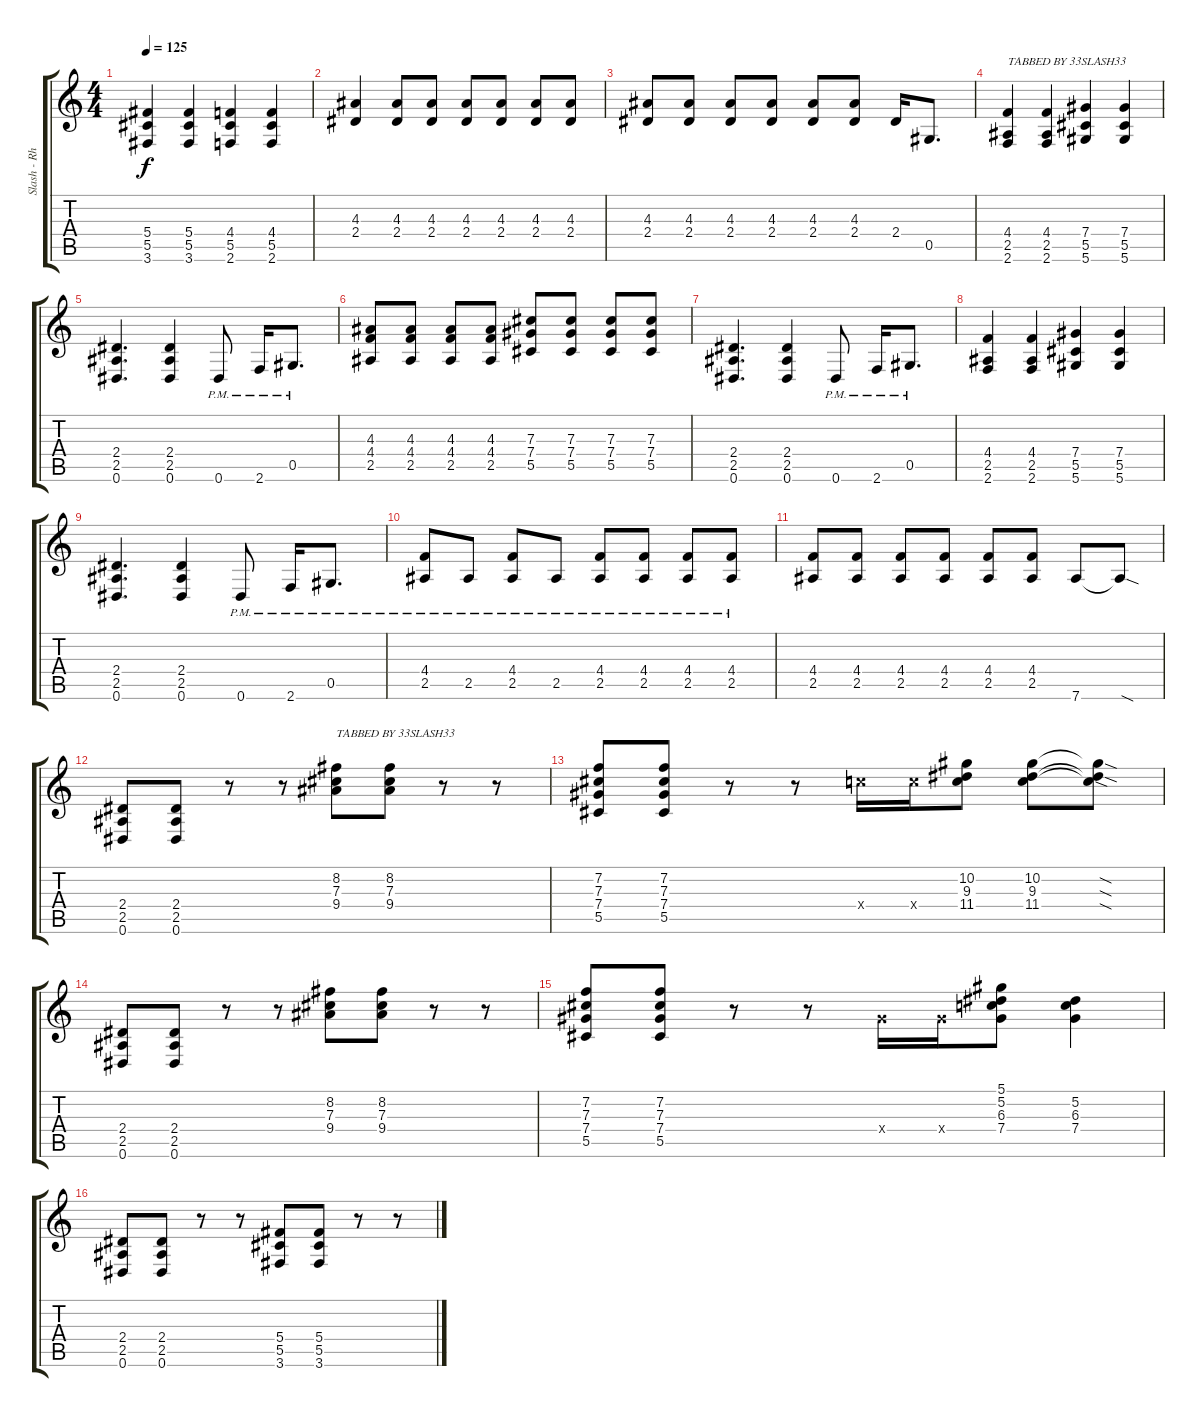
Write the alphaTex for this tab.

\track ("Slash - Rhythm Guitar" "Slash - Rh") {instrument distortionguitar}
\staff {score tabs}
\tuning (Eb4 Bb3 Gb3 Db3 Ab2 Eb2) {hide}
\ts (4 4)
\tempo 125
\clef g2
\ks c
(5.4 5.5 3.6).4{dy f} (5.4 5.5 3.6).4 (4.4 5.5 2.6).4 (4.4 5.5 2.6).4 |
(4.3 2.4).4 (4.3 2.4).8 (4.3 2.4).8 (4.3 2.4).8 (4.3 2.4).8 (4.3 2.4).8 (4.3 2.4).8 |
(4.3 2.4).8 (4.3 2.4).8 (4.3 2.4).8 (4.3 2.4).8 (4.3 2.4).8 (4.3 2.4).8 2.4.16 0.5.8{d} |
(4.4 2.5 2.6).4{txt "TABBED BY 33SLASH33"} (4.4 2.5 2.6).4 (7.4 5.5 5.6).4 (7.4 5.5 5.6).4 |
(2.4 2.5 0.6).4{d} (2.4 2.5 0.6).4 0.6{pm}.8 2.6{pm}.16 0.5{pm}.8{d} |
(4.3 4.4 2.5).8 (4.3 4.4 2.5).8 (4.3 4.4 2.5).8 (4.3 4.4 2.5).8 (7.3 7.4 5.5).8 (7.3 7.4 5.5).8 (7.3 7.4 5.5).8 (7.3 7.4 5.5).8 |
(2.4 2.5 0.6).4{d} (2.4 2.5 0.6).4 0.6{pm}.8 2.6{pm}.16 0.5{pm}.8{d} |
(4.4 2.5 2.6).4 (4.4 2.5 2.6).4 (7.4 5.5 5.6).4 (7.4 5.5 5.6).4 |
(2.4 2.5 0.6).4{d} (2.4 2.5 0.6).4 0.6{pm}.8 2.6{pm}.16 0.5{pm}.8{d} |
(4.4{pm} 2.5{pm}).8 2.5{pm}.8 (4.4{pm} 2.5{pm}).8 2.5{pm}.8 (4.4{pm} 2.5{pm}).8 (4.4{pm} 2.5{pm}).8 (4.4{pm} 2.5{pm}).8 (4.4{pm} 2.5{pm}).8 |
(4.4 2.5).8 (4.4 2.5).8 (4.4 2.5).8 (4.4 2.5).8 (4.4 2.5).8 (4.4 2.5).8 7.6.8 7.6{sod t}.8 |
(2.4 2.5 0.6).8 (2.4 2.5 0.6).8 r.8 r.8 (8.2 7.3 9.4).8{txt "TABBED BY 33SLASH33"} (8.2 7.3 9.4).8 r.8 r.8 |
(7.2 7.3 7.4 5.5).8 (7.2 7.3 7.4 5.5).8 r.8 r.8 11.4{x}.16 11.4{x}.16 (10.2 9.3 11.4).8 (10.2 9.3 11.4).8 (10.2{sod t} 9.3{sod t} 11.4{sod t}).8 |
(2.4 2.5 0.6).8 (2.4 2.5 0.6).8 r.8 r.8 (8.2 7.3 9.4).8 (8.2 7.3 9.4).8 r.8 r.8 |
(7.2 7.3 7.4 5.5).8 (7.2 7.3 7.4 5.5).8 r.8 r.8 7.4{x}.16 7.4{x}.16 (5.1 5.2 6.3 7.4).8 (5.2 6.3 7.4).4 |
(2.4 2.5 0.6).8 (2.4 2.5 0.6).8 r.8 r.8 (5.4 5.5 3.6).8 (5.4 5.5 3.6).8 r.8 r.8
